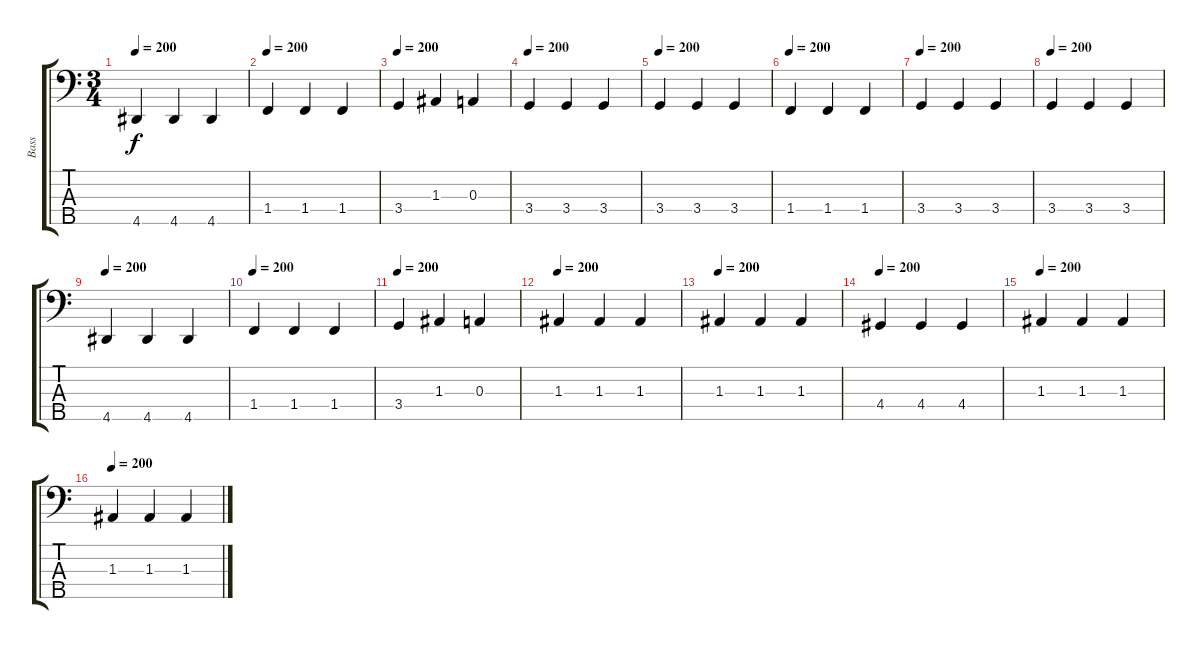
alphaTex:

\track ("Bass" "Bass") {instrument electricbasspick}
\staff {score tabs}
\tuning (G2 D2 A1 E1 B0) {hide}
\ts (3 4)
\tempo 200
\clef f4
\ks c
4.5.4{dy f} 4.5.4 4.5.4 |
\tempo 200
1.4.4 1.4.4 1.4.4 |
\tempo 200
3.4.4 1.3.4 0.3.4 |
\tempo 200
3.4.4 3.4.4 3.4.4 |
\tempo 200
3.4.4 3.4.4 3.4.4 |
\tempo 200
1.4.4 1.4.4 1.4.4 |
\tempo 200
3.4.4 3.4.4 3.4.4 |
\tempo 200
3.4.4 3.4.4 3.4.4 |
\tempo 200
4.5.4 4.5.4 4.5.4 |
\tempo 200
1.4.4 1.4.4 1.4.4 |
\tempo 200
3.4.4 1.3.4 0.3.4 |
\tempo 200
1.3.4 1.3.4 1.3.4 |
\tempo 200
1.3.4 1.3.4 1.3.4 |
\tempo 200
4.4.4 4.4.4 4.4.4 |
\tempo 200
1.3.4 1.3.4 1.3.4 |
\tempo 200
1.3.4 1.3.4 1.3.4
